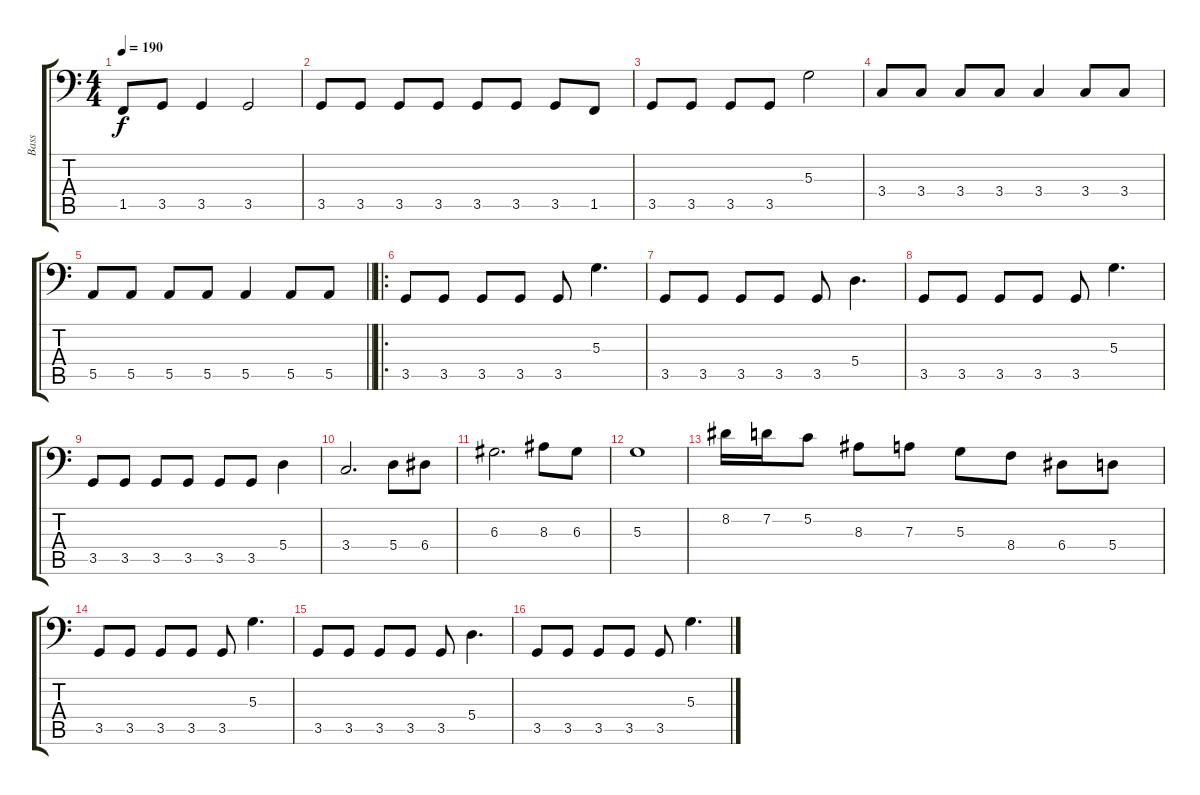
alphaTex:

\track ("Bass" "Bass") {instrument electricbassfinger}
\staff {score tabs}
\tuning (C3 G2 D2 A1 E1 B0) {hide}
\ts (4 4)
\tempo 190
\clef f4
\ks c
1.5{t}.8{dy f} 3.5.8 3.5.4 3.5.2 |
3.5.8 3.5.8 3.5.8 3.5.8 3.5.8 3.5.8 3.5.8 1.5.8 |
3.5.8 3.5.8 3.5.8 3.5.8 5.3.2 |
3.4.8 3.4.8 3.4.8 3.4.8 3.4.4 3.4.8 3.4.8 |
\barLineRight lightlight
5.5.8 5.5.8 5.5.8 5.5.8 5.5.4 5.5.8 5.5.8 |
\ro
3.5.8 3.5.8 3.5.8 3.5.8 3.5.8 5.3.4{d} |
3.5.8 3.5.8 3.5.8 3.5.8 3.5.8 5.4.4{d} |
3.5.8 3.5.8 3.5.8 3.5.8 3.5.8 5.3.4{d} |
3.5.8 3.5.8 3.5.8 3.5.8 3.5.8 3.5.8 5.4.4 |
3.4.2{d} 5.4.8 6.4.8 |
6.3.2{d} 8.3.8 6.3.8 |
5.3.1 |
8.2.16 7.2.16 5.2.8 8.3.8 7.3.8 5.3.8 8.4.8 6.4.8 5.4.8 |
3.5.8 3.5.8 3.5.8 3.5.8 3.5.8 5.3.4{d} |
3.5.8 3.5.8 3.5.8 3.5.8 3.5.8 5.4.4{d} |
3.5.8 3.5.8 3.5.8 3.5.8 3.5.8 5.3.4{d}
